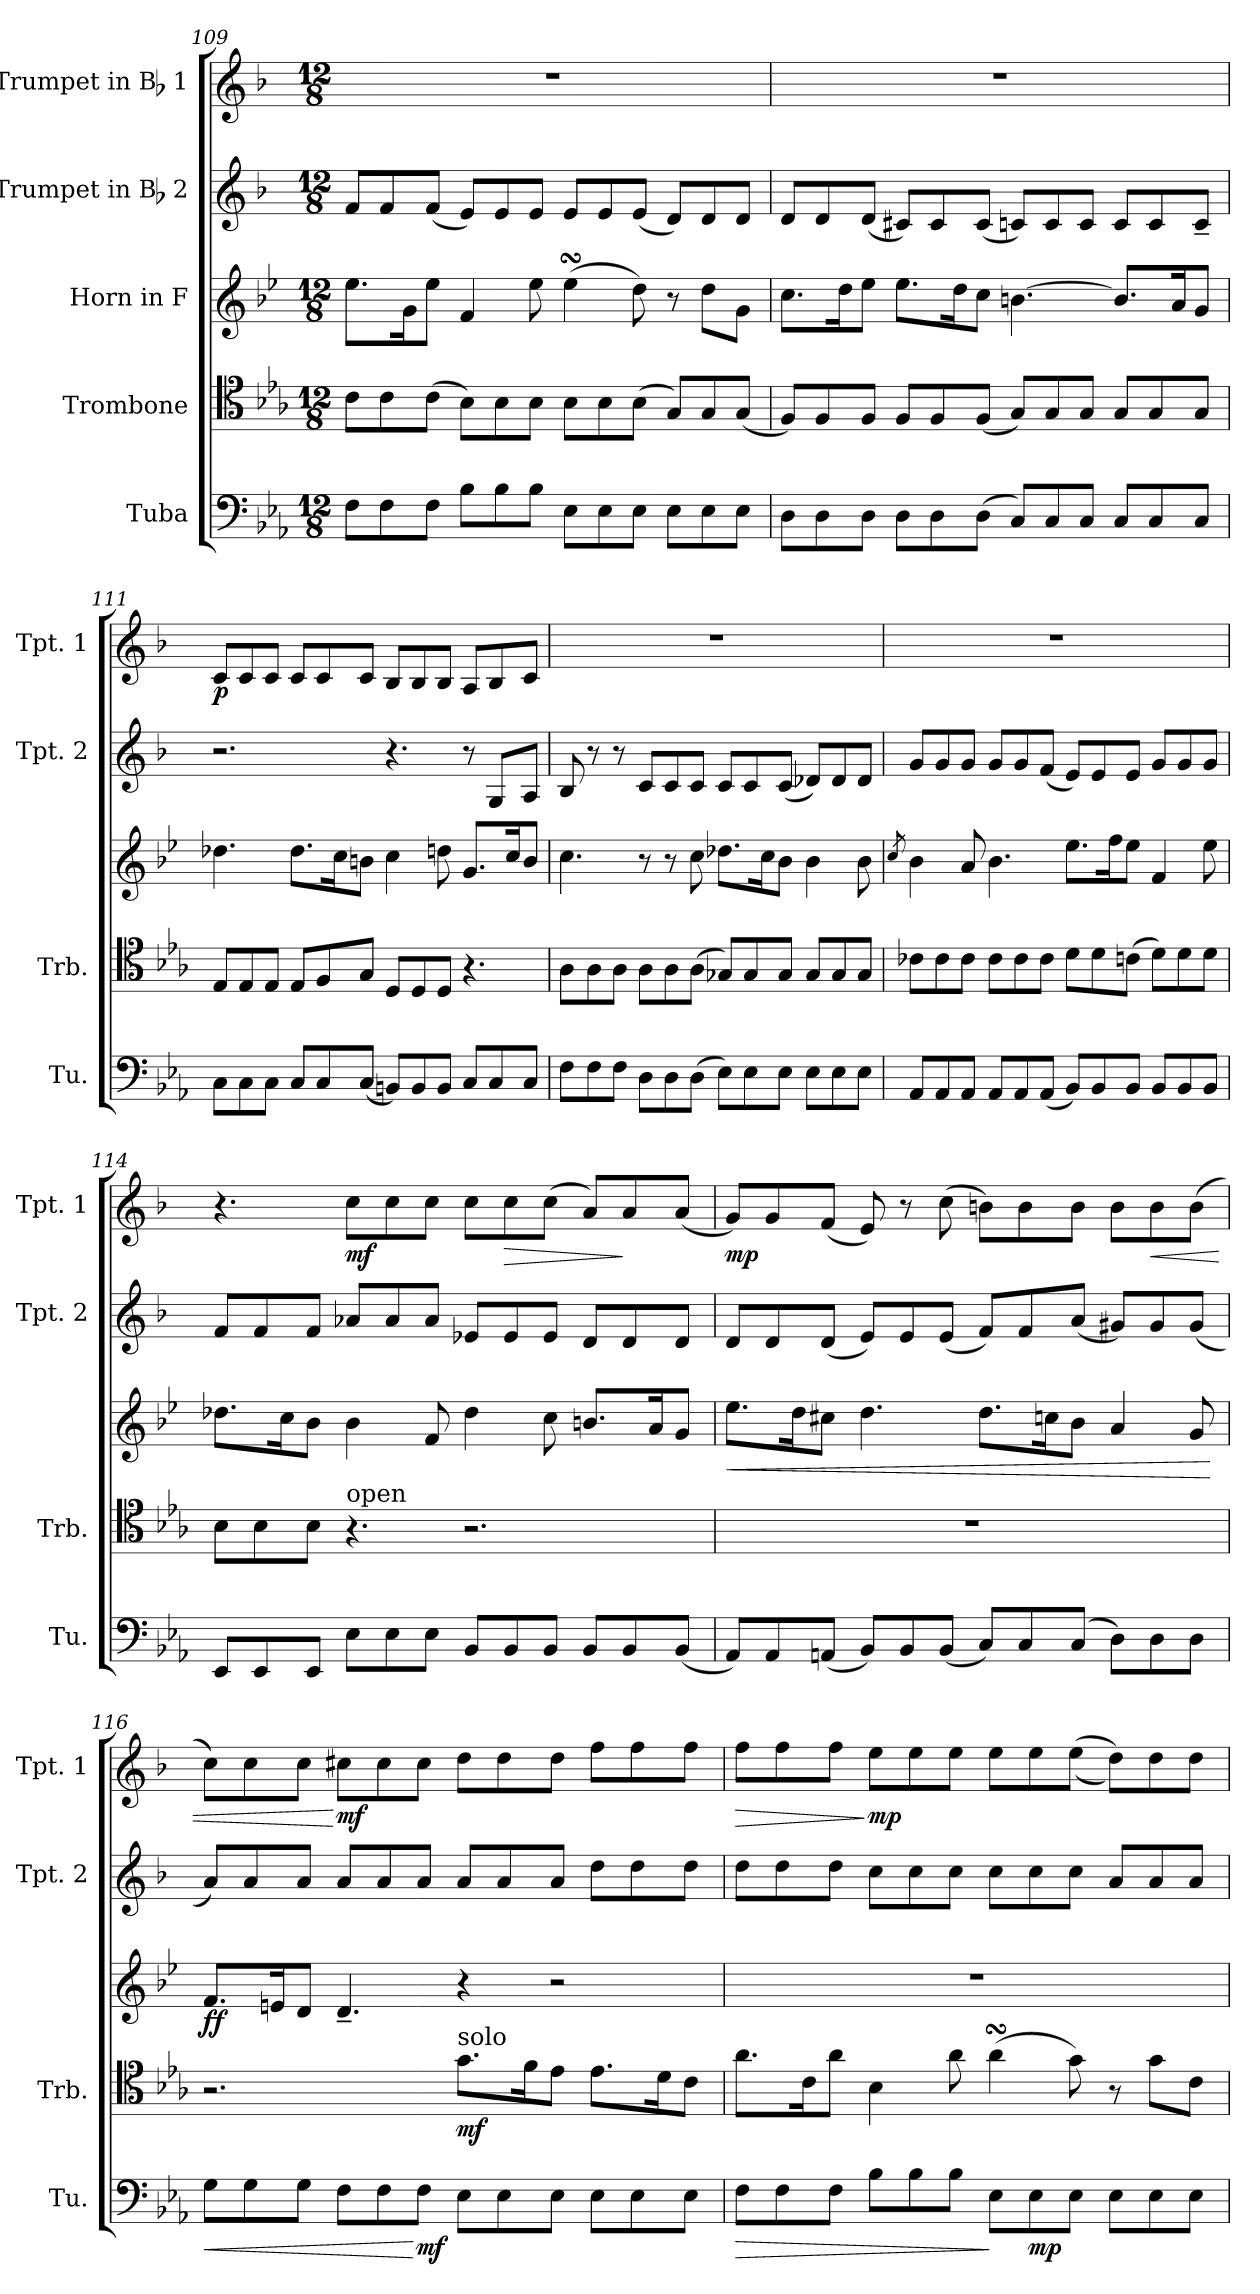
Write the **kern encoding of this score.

**kern	**dynam	**kern	**dynam	**kern	**dynam	**kern	**kern	**dynam
*part5	*part5	*part4	*part4	*part3	*part3	*part2	*part1	*part1
*staff5	*staff5	*staff4	*staff4	*staff3	*staff3	*staff2	*staff1	*staff1
*I"Tuba	*	*I"Trombone	*	*I"Horn in F	*	*I"Trumpet in Bb 2	*I"Trumpet in Bb 1	*
*I'Tu.	*	*I'Trb.	*	*	*	*I'Tpt. 2	*I'Tpt. 1	*
*clefF4	*	*clefC4	*	*clefG2	*	*clefG2	*clefG2	*
*	*	*	*	*ITrd4c7	*	*ITrd1c2	*ITrd1c2	*
*k[b-e-a-]	*	*k[b-e-a-]	*	*k[b-e-a-]	*	*k[b-e-a-]	*k[b-e-a-]	*
*M12/8	*	*M12/8	*	*M12/8	*	*M12/8	*M12/8	*
=109	=109	=109	=109	=109	=109	=109	=109	=109
8F\L	.	8c\L	.	8.a-\L	.	8e-/L	1.r	.
8F\	.	8c\	.	.	.	8e-/	.	.
.	.	.	.	16c\K	.	.	.	.
8F\J	.	(8c\J	.	8a-\J	.	(8e-/J	.	.
8B-\L	.	8B-\L)	.	4B-/	.	8d/L)	.	.
8B-\	.	8B-\	.	.	.	8d/	.	.
8B-\J	.	8B-\J	.	8a-\	.	8d/J	.	.
8E-\L	.	8B-\L	.	(4a-sSSs\	.	8d/L	.	.
8E-\	.	8B-\	.	.	.	8d/	.	.
8E-\J	.	(8B-\J	.	8g\)	.	(8d/J	.	.
8E-\L	.	8G/L)	.	8r	.	8c/L)	.	.
8E-\	.	8G/	.	8g\L	.	8c/	.	.
8E-\J	.	(8G/J	.	8c\J	.	8c/J	.	.
=110	=110	=110	=110	=110	=110	=110	=110	=110
8D\L	.	8F/L)	.	8.f\L	.	8c/L	1.r	.
8D\	.	8F/	.	.	.	8c/	.	.
.	.	.	.	16g\K	.	.	.	.
8D\J	.	8F/J	.	8a-\J	.	(8c/J	.	.
8D\L	.	8F/L	.	8.a-\L	.	8Bn/L)	.	.
8D\	.	8F/	.	.	.	8B/	.	.
.	.	.	.	16g\K	.	.	.	.
(8D\J	.	(8F/J	.	8f\J	.	(8B/J	.	.
8C/L)	.	8G/L)	.	[4.en\	.	8B-X/L)	.	.
8C/	.	8G/	.	.	.	8B-/	.	.
8C/J	.	8G/J	.	.	.	8B-/J	.	.
8C/L	.	8G/L	.	8.e/L]	.	8B-/L	.	.
8C/	.	8G/	.	.	.	8B-/	.	.
.	.	.	.	16d/K	.	.	.	.
8C/J	.	8G/J	.	8c/J	.	8B-~/J	.	.
!!LO:LB:g=z
=111	=111	=111	=111	=111	=111	=111	=111	=111
!	!	!	!	!	!	!	!	!LO:DY:b
8C\L	.	8E-/L	.	4.g-X\	.	2.r	8B-/L	p
8C\	.	8E-/	.	.	.	.	8B-/	.
8C\J	.	8E-/J	.	.	.	.	8B-/J	.
8C/L	.	8E-/L	.	8.g-\L	.	.	8B-/L	.
8C/	.	8F/	.	.	.	.	8B-/	.
.	.	.	.	16f\K	.	.	.	.
(8C/J	.	8G/J	.	8en\J	.	.	8B-/J	.
8BBn/L)	.	8D/L	.	4f\	.	4.r	8A-/L	.
8BB/	.	8D/	.	.	.	.	8A-/	.
8BB/J	.	8D/J	.	8gn\	.	.	8A-/J	.
8C/L	.	4.r	.	8.c/L	.	8r	8G/L	.
8C/	.	.	.	.	.	8F/L	8A-/	.
.	.	.	.	16f/K	.	.	.	.
8C/J	.	.	.	8e/J	.	8G/J	8B-/J	.
=112	=112	=112	=112	=112	=112	=112	=112	=112
8F\L	.	8A-\L	.	4.f\	.	8A-/	1.r	.
8F\	.	8A-\	.	.	.	8r	.	.
8F\J	.	8A-\J	.	.	.	8r	.	.
8D\L	.	8A-\L	.	8r	.	8B-/L	.	.
8D\	.	8A-\	.	8r	.	8B-/	.	.
(8D\J	.	(8A-\J	.	8f\	.	8B-/J	.	.
8E-\L)	.	8G-X/L)	.	8.g-X\L	.	8B-/L	.	.
8E-\	.	8G-/	.	.	.	8B-/	.	.
.	.	.	.	16f\K	.	.	.	.
8E-\J	.	8G-/J	.	8e-\J	.	(8B-/J	.	.
8E-\L	.	8G-/L	.	4e-\	.	8c-X/L)	.	.
8E-\	.	8G-/	.	.	.	8c-/	.	.
8E-\J	.	8G-/J	.	8e-\	.	8c-/J	.	.
!!LO:PB:g=z
=113	=113	=113	=113	=113	=113	=113	=113	=113
.	.	.	.	8qf/	.	.	.	.
8AA-/L	.	8c-X\L	.	4e-\	.	8f/L	1.r	.
8AA-/	.	8c-\	.	.	.	8f/	.	.
8AA-/J	.	8c-\J	.	8d/	.	8f/J	.	.
8AA-/L	.	8c-\L	.	4.e-\	.	8f/L	.	.
8AA-/	.	8c-\	.	.	.	8f/	.	.
(8AA-/J	.	8c-\J	.	.	.	(8e-/J	.	.
8BB-/L)	.	8d\L	.	8.a-\L	.	8d/L)	.	.
8BB-/	.	8d\	.	.	.	8d/	.	.
.	.	.	.	16b-\K	.	.	.	.
8BB-/J	.	(8cn\J	.	8a-\J	.	8d/J	.	.
8BB-/L	.	8d\L)	.	4B-/	.	8f/L	.	.
8BB-/	.	8d\	.	.	.	8f/	.	.
8BB-/J	.	8d\J	.	8a-\	.	8f/J	.	.
=114	=114	=114	=114	=114	=114	=114	=114	=114
8EE-/L	.	8B-\L	.	8.g-X\L	.	8e-/L	4.r	.
8EE-/	.	8B-\	.	.	.	8e-/	.	.
.	.	.	.	16f\K	.	.	.	.
8EE-/J	.	8B-\J	.	8e-\J	.	8e-/J	.	.
!	!	!LO:TX:a:t=open	!	!	!	!	!	!
!	!	!	!	!	!	!	!	!LO:DY:b
8E-\L	.	4.r	.	4e-\	.	8g-X/L	8b-\L	mf
8E-\	.	.	.	.	.	8g-/	8b-\	.
8E-\J	.	.	.	8B-/	.	8g-/J	8b-\J	.
8BB-/L	.	2.r	.	4g-\	.	8d-X/L	8b-\L	.
!	!	!	!	!	!	!	!	!LO:HP:b
8BB-/	.	.	.	.	.	8d-/	8b-\	>
8BB-/J	.	.	.	8f\	.	8d-/J	(8b-\J	.
8BB-/L	.	.	.	8.en/L	.	8c/L	8g/L)	.
8BB-/	.	.	.	.	.	8c/	8g/	]
.	.	.	.	16d/K	.	.	.	.
(8BB-/J	.	.	.	8c/J	.	8c/J	(8g/J	.
!!LO:LB:g=z
=115	=115	=115	=115	=115	=115	=115	=115	=115
!	!	!	!	!	!LO:HP:b	!	!	!LO:DY:b
8AA-/L)	.	1.r	.	8.a-\L	<	8c/L	8f/L)	mp
8AA-/	.	.	.	.	.	8c/	8f/	.
.	.	.	.	16g\K	.	.	.	.
(8AAn/J	.	.	.	8f#X\J	.	(8c/J	(8e-/J	.
8BB-/L)	.	.	.	4.g\	.	8d/L)	8d/)	.
8BB-/	.	.	.	.	.	8d/	8r	.
(8BB-/J	.	.	.	.	.	(8d/J	(8b-\	.
8C/L)	.	.	.	8.g\L	.	8e-/L)	8an\L)	.
8C/	.	.	.	.	.	8e-/	8a\	.
.	.	.	.	16fn\K	.	.	.	.
(8C/J	.	.	.	8e-\J	.	(8g/J	8a\J	.
8D\L)	.	.	.	4d/	.	8f#X/L)	8a\L	.
!	!	!	!	!	!	!	!	!LO:HP:b
8D\	.	.	.	.	.	8f#/	8a\	<
8D\J	.	.	.	8c/	.	(8f#/J	(8a\J	.
.	.	.	.	.	[	.	.	.
=116	=116	=116	=116	=116	=116	=116	=116	=116
!	!LO:HP:b	!	!	!	!LO:DY:b	!	!	!
8G\L	<	2.r	.	8.B-/L	ff	8g/L)	8b-\L)	.
8G\	.	.	.	.	.	8g/	8b-\	.
.	.	.	.	16An/K	.	.	.	.
8G\J	.	.	.	8G/J	.	8g/J	8b-\J	.
!	!	!	!	!	!	!	!	!LO:DY:n=1:b
8F\L	.	.	.	4.G~/	.	8g/L	8bn\L	[ mf
8F\	.	.	.	.	.	8g/	8b\	.
!	!LO:DY:n=1:b	!	!	!	!	!	!	!
8F\J	[ mf	.	.	.	.	8g/J	8b\J	.
!	!	!LO:TX:a:t=solo	!	!	!	!	!	!
!	!	!	!LO:DY:b	!	!	!	!	!
8E-\L	.	8.g\L	mf	4r	.	8g/L	8cc\L	.
8E-\	.	.	.	.	.	8g/	8cc\	.
.	.	16f\K	.	.	.	.	.	.
8E-\J	.	8e-\J	.	2r	.	8g/J	8cc\J	.
8E-\L	.	8.e-\L	.	.	.	8cc\L	8ee-\L	.
8E-\	.	.	.	.	.	8cc\	8ee-\	.
.	.	16d\K	.	.	.	.	.	.
8E-\J	.	8c\J	.	.	.	8cc\J	8ee-\J	.
!!LO:PB:g=z
=117	=117	=117	=117	=117	=117	=117	=117	=117
!	!LO:HP:b	!	!	!	!	!	!	!LO:HP:b
8F\L	>	8.a-\L	.	1.r	.	8cc\L	8ee-\L	>
8F\	.	.	.	.	.	8cc\	8ee-\	.
.	.	16c\K	.	.	.	.	.	.
8F\J	.	8a-\J	.	.	.	8cc\J	8ee-\J	.
!	!	!	!	!	!	!	!	!LO:DY:n=1:b
8B-\L	.	4B-\	.	.	.	8b-\L	8dd\L	] mp
8B-\	.	.	.	.	.	8b-\	8dd\	.
8B-\J	.	8a-\	.	.	.	8b-\J	8dd\J	.
8E-\L	]	(4a-sSSs\	.	.	.	8b-\L	8dd\L	.
!	!LO:DY:b	!	!	!	!	!	!	!
8E-\	mp	.	.	.	.	8b-\	8dd\	.
8E-\J	.	8g\)	.	.	.	8b-\J	((8dd\J	.
8E-\L	.	8r	.	.	.	8g/L	8cc\L))	.
8E-\	.	8g\L	.	.	.	8g/	8cc\	.
8E-\J	.	8c\J	.	.	.	8g/J	8cc\J	.
=	=	=	=	=	=	=	=	=
*-	*-	*-	*-	*-	*-	*-	*-	*-
